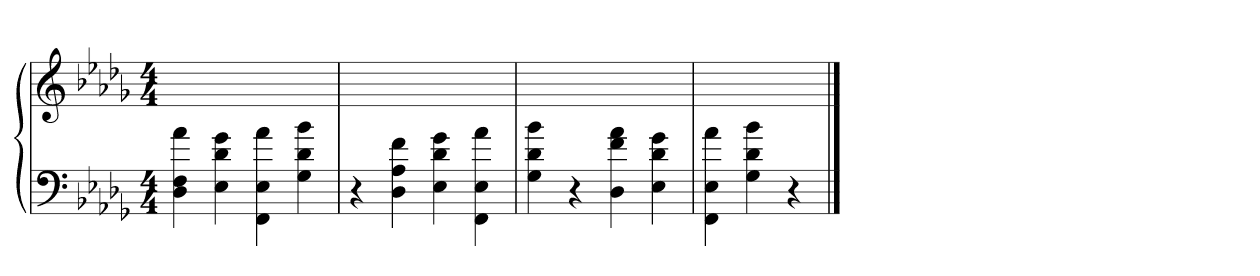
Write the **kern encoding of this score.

**kern	**kern
*part2	*part1
*staff2	*staff1
*clefF4	*clefG2
*k[b-e-a-d-g-]	*k[b-e-a-d-g-]
*D-:	*D-:
*M4/4	*M4/4
*MM60	*MM60
=1	=1
4D- 4F 4a-	1ryy
4E- 4d- 4g-	.
4FF 4E- 4a-	.
4G- 4d- 4b-	.
=2	=2
4r	1ryy
4D- 4A- 4f	.
4E- 4d- 4g-	.
4FF 4E- 4a-	.
=3	=3
4G- 4d- 4b-	1ryy
4r	.
4D- 4f 4a-	.
4E- 4d- 4g-	.
=4	=4
4FF 4E- 4a-	2.ryy
4G- 4d- 4b-	.
4r	.
==	==
*-	*-
